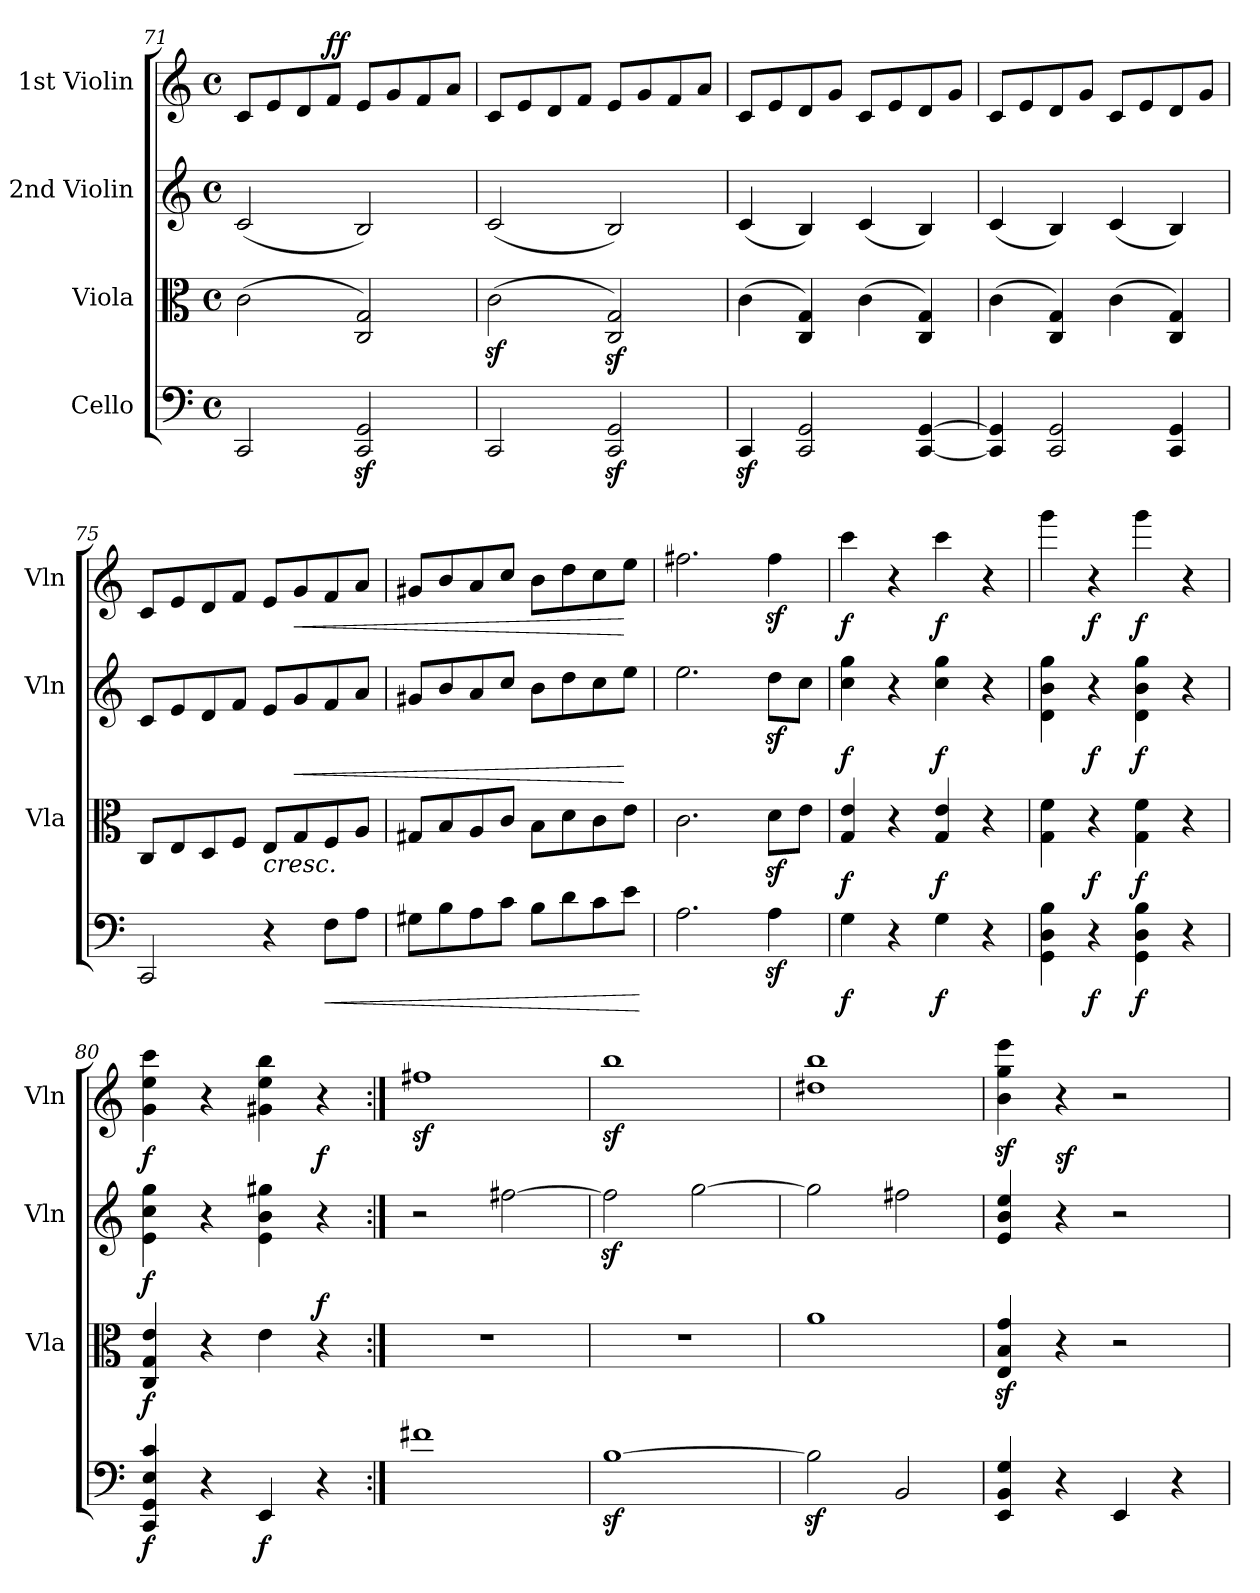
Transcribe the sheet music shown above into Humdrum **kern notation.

**kern	**dynam	**kern	**dynam	**kern	**dynam	**kern	**dynam
*part4	*part4	*part3	*part3	*part2	*part2	*part1	*part1
*staff4	*staff4	*staff3	*staff3	*staff2	*staff2	*staff1	*staff1
*I"Cello	*	*I"Viola	*	*I"2nd Violin	*	*I"1st Violin	*
*	*	*I'Vla	*	*I'Vln	*	*I'Vln	*
*clefF4	*	*clefC3	*	*clefG2	*	*clefG2	*
*k[]	*	*k[]	*	*k[]	*	*k[]	*
*C:	*	*C:	*	*C:	*	*C:	*
*M4/4	*	*M4/4	*	*M4/4	*	*M4/4	*
*met(c)	*	*met(c)	*	*met(c)	*	*met(c)	*
=71	=71	=71	=71	=71	=71	=71	=71
2CC/	.	(2c\	.	(2c/	.	8c/L	.
.	.	.	.	.	.	8e/	.
.	.	.	.	.	.	8d/	.
!	!	!	!	!	!	!	!LO:DY:a
.	.	.	.	.	.	8f/J	ff
2CCz>/ 2GGz>/	.	2C/ 2G/)	.	2B/)	.	8e/L	.
.	.	.	.	.	.	8g/	.
.	.	.	.	.	.	8f/	.
.	.	.	.	.	.	8a/J	.
=72	=72	=72	=72	=72	=72	=72	=72
2CC/	.	(2cz>\	.	(2c/	.	8c/L	.
.	.	.	.	.	.	8e/	.
.	.	.	.	.	.	8d/	.
.	.	.	.	.	.	8f/J	.
2CCz</ 2GGz</	.	2Cz>/ 2Gz>/)	.	2B/)	.	8e/L	.
.	.	.	.	.	.	8g/	.
.	.	.	.	.	.	8f/	.
.	.	.	.	.	.	8a/J	.
=73	=73	=73	=73	=73	=73	=73	=73
4CCz>/	.	(4c\	.	(4c/	.	8c/L	.
.	.	.	.	.	.	8e/	.
2CC/ 2GG/	.	4C/ 4G/)	.	4B/)	.	8d/	.
.	.	.	.	.	.	8g/J	.
.	.	(4c\	.	(4c/	.	8c/L	.
.	.	.	.	.	.	8e/	.
[4CC/ [4GG/	.	4C/ 4G/)	.	4B/)	.	8d/	.
.	.	.	.	.	.	8g/J	.
=74	=74	=74	=74	=74	=74	=74	=74
4CC]/ 4GG]/	.	(4c\	.	(4c/	.	8c/L	.
.	.	.	.	.	.	8e/	.
2CC/ 2GG/	.	4C/ 4G/)	.	4B/)	.	8d/	.
.	.	.	.	.	.	8g/J	.
.	.	(4c\	.	(4c/	.	8c/L	.
.	.	.	.	.	.	8e/	.
4CC/ 4GG/	.	4C/ 4G/)	.	4B/)	.	8d/	.
.	.	.	.	.	.	8g/J	.
=75	=75	=75	=75	=75	=75	=75	=75
2CC/	.	8C/L	.	8c/L	.	8c/L	.
.	.	8E/	.	8e/	.	8e/	.
.	.	8D/	.	8d/	.	8d/	.
.	.	8F/J	.	8f/J	.	8f/J	.
!	!	!	!LO:HP:b	!	!	!	!
4r	.	8E/L	<	8e/L	.	8e/L	.
!	!	!	!LO:HP:a	!	!	!	!LO:HP:b
.	.	8G/	<	8g/	.	8g/	<
!	!LO:HP:b	!	!	!	!	!	!
8F\L	<	8F/	.	8f/	.	8f/	.
8A\J	.	8A/J	.	8a/J	.	8a/J	.
=76	=76	=76	=76	=76	=76	=76	=76
8G#X\L	.	8G#X/L	.	8g#X/L	.	8g#X/L	.
8B\	.	8B/	.	8b/	.	8b/	.
8A\	.	8A/	.	8a/	.	8a/	.
8c\J	.	8c/J	.	8cc/J	.	8cc/J	.
8B\L	.	8B\L	.	8b\L	.	8b\L	.
8d\	.	8d\	.	8dd\	.	8dd\	.
8c\	.	8c\	.	8cc\	.	8cc\	.
8e\J	.	8e\J	[	8ee\J	.	8ee\J	[
.	[	.	[	.	.	.	.
!!LO:LB:g=z
=77	=77	=77	=77	=77	=77	=77	=77
2.A\	.	2.c\	.	2.ee\	.	2.ff#X\	.
4Az<\	.	8dz<\L	.	8ddz<\L	.	4ff#z<\	.
.	.	8e\J	.	8cc\J	.	.	.
=78	=78	=78	=78	=78	=78	=78	=78
!	!LO:DY:b	!	!LO:DY:b	!	!LO:DY:b	!	!LO:DY:b
4G\	f	4G/ 4e/	f	4cc\ 4gg\	f	4ccc\	f
4r	.	4r	.	4r	.	4r	.
!	!LO:DY:b	!	!LO:DY:b	!	!LO:DY:b	!	!LO:DY:b
4G\	f	4G/ 4e/	f	4cc\ 4gg\	f	4ccc\	f
4r	.	4r	.	4r	.	4r	.
=79	=79	=79	=79	=79	=79	=79	=79
4GG\ 4D\ 4B\	.	4G\ 4f\	.	4d\ 4b\ 4gg\	.	4ggg\	.
!	!LO:DY:b	!	!LO:DY:b	!	!LO:DY:b	!	!LO:DY:b
4r	f	4r	f	4r	f	4r	f
!	!LO:DY:b	!	!LO:DY:b	!	!LO:DY:b	!	!LO:DY:b
4GG\ 4D\ 4B\	f	4G\ 4f\	f	4d\ 4b\ 4gg\	f	4ggg\	f
4r	.	4r	.	4r	.	4r	.
=80	=80	=80	=80	=80	=80	=80	=80
!	!LO:DY:b	!	!LO:DY:b	!	!LO:DY:b	!	!LO:DY:b
4CC/ 4GG/ 4E/ 4c/	f	4C/ 4G/ 4e/	f	4e\ 4cc\ 4gg\	f	4g\ 4ee\ 4ccc\	f
4r	.	4r	.	4r	.	4r	.
!	!LO:DY:b	!	!	!	!	!	!
4EE/	f	4e\	.	4e\ 4b\ 4gg#X\	.	4g#X\ 4ee\ 4bb\	.
!	!	!	!LO:DY:a	!	!	!	!LO:DY:b
4r	.	4r	f	4r	.	4r	f
=81:|!	=81:|!	=81:|!	=81:|!	=81:|!	=81:|!	=81:|!	=81:|!
1f#X	.	1r	.	2r	.	1ff#Xz<	.
.	.	.	.	[2ff#X\	.	.	.
=82	=82	=82	=82	=82	=82	=82	=82
[1Bz<	.	1r	.	2ff#z<\]	.	1bbz<	.
.	.	.	.	[2gg\	.	.	.
=83	=83	=83	=83	=83	=83	=83	=83
2Bz<\]	.	1a	.	2gg\]	.	1dd#X 1bb	.
2BB/	.	.	.	2ff#X\	.	.	.
=84	=84	=84	=84	=84	=84	=84	=84
4EE/ 4BB/ 4G/	.	4Ez</ 4Bz</ 4gz</	.	4e/ 4b/ 4ee/	.	4bz<\ 4ggz<\ 4eeez<\	.
!	!	!	!	!	!	!	!LO:DY:b
4r	.	4r	.	4r	.	4r	sf
4EE/	.	2r	.	2r	.	2r	.
4r	.	.	.	.	.	.	.
=	=	=	=	=	=	=	=
*-	*-	*-	*-	*-	*-	*-	*-
